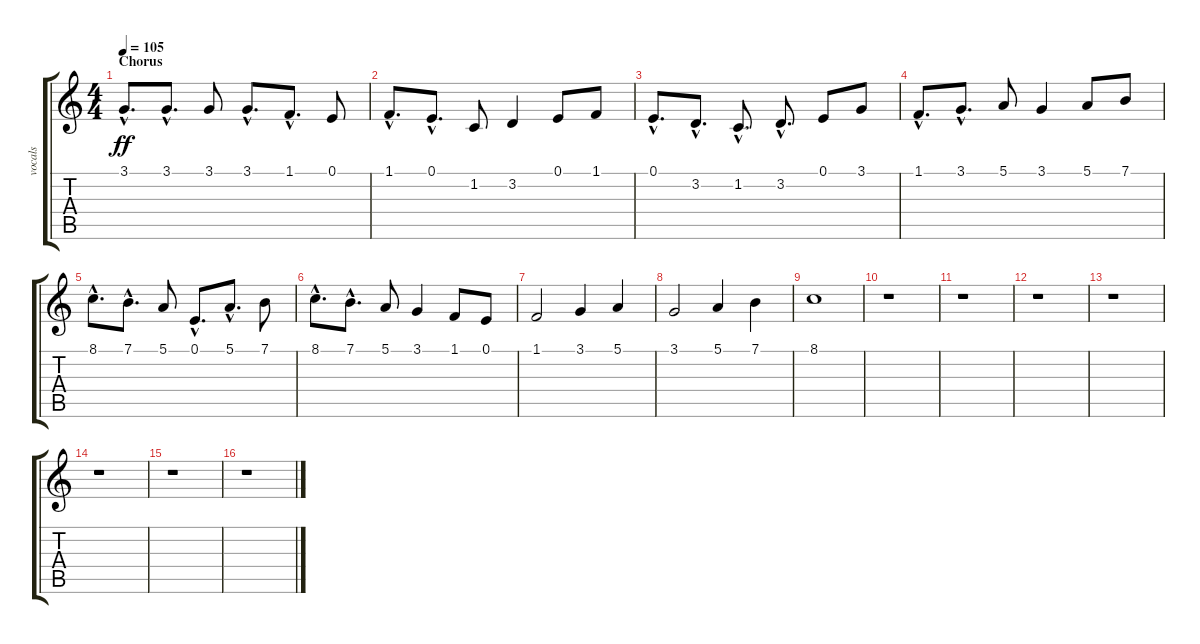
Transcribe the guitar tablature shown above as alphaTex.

\track ("vocals" "vocals") {instrument lead2sawtooth}
\staff {score tabs}
\tuning (E4 B3 G3 D3 A2 E2) {hide}
\ts (4 4)
\section ("" "Chorus")
\tempo 105
\clef g2
\ks c
3.1{hac}.8{d dy ff instrument lead2sawtooth} 3.1{hac}.8{d} 3.1.8 3.1{hac}.8{d} 1.1{hac}.8{d} 0.1.8 |
1.1{hac}.8{d} 0.1{hac}.8{d} 1.2.8 3.2.4 0.1.8 1.1.8 |
0.1{hac}.8{d} 3.2{hac}.8{d} 1.2{hac}.8{d} 3.2{hac}.8{d} 0.1.8 3.1.8 |
1.1{hac}.8{d} 3.1{hac}.8{d} 5.1.8 3.1.4 5.1.8 7.1.8 |
8.1{hac}.8{d} 7.1{hac}.8{d} 5.1.8 0.1{hac}.8{d} 5.1{hac}.8{d} 7.1.8 |
8.1{hac}.8{d} 7.1{hac}.8{d} 5.1.8 3.1.4 1.1.8 0.1.8 |
1.1.2 3.1.4 5.1.4 |
3.1.2 5.1.4 7.1.4 |
\section ("" "")
8.1.1 |
r.1 |
r.1 |
r.1 |
r.1 |
r.1 |
r.1 |
r.1
